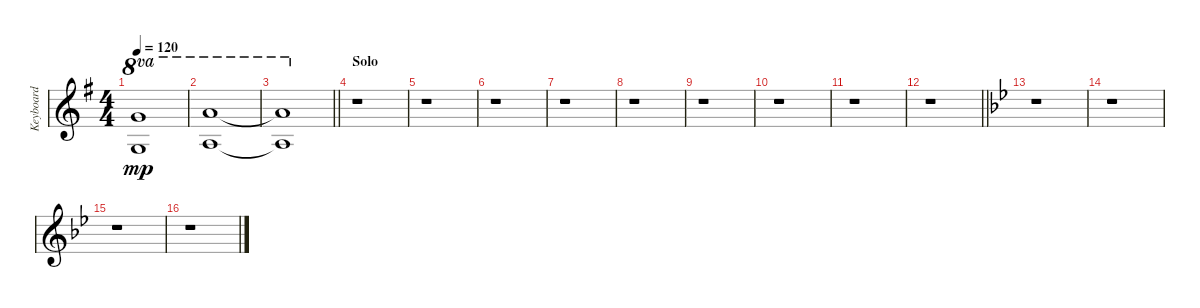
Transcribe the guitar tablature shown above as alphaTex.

\track ("Keyboard" "Keyboard") {instrument musicbox}
\staff {score}
\tuning (E4 B3 G3 D3 A2 E2) {hide}
\ts (4 4)
\tempo 120
\clef g2
\ks eminor
(15.1 12.3).1{ot 8va dy mp} |
(17.1 14.3).1{ot 8va} |
\barLineRight lightlight
(17.1{t} 14.3{t}).1{ot 8va} |
\section ("" "Solo")
r.1 |
r.1 |
r.1 |
r.1 |
r.1 |
r.1 |
r.1 |
r.1 |
\barLineRight lightlight
r.1 |
\section ("" "")
\ks gminor
r.1 |
r.1 |
r.1 |
r.1
